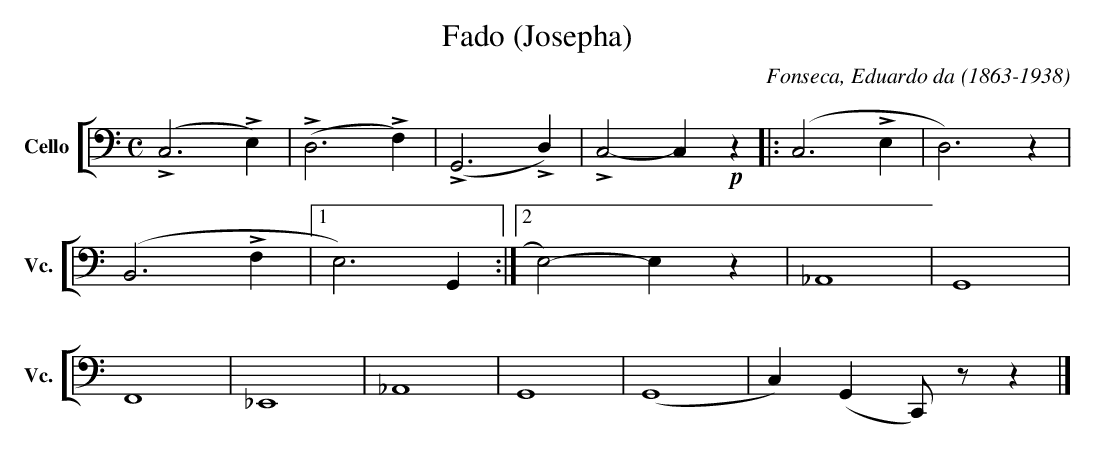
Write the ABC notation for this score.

X:1
T:Fado (Josepha)
C:Fonseca, Eduardo da (1863-1938)
M:C
L:1/4
K:C
V: 5 clef=bass name="Cello" sname="Vc."
%%staves [ 5 ]
    (!>!C,2>!>!E,2) | (!>!D,2>!>!F,2) | (!>!G,,2>!>!D,2) | !>!C,2-C,!p!z |: \
    (C,2>!>!E,2 | D,3)z| (B,,3!>!F,|1 E,3)G,, :|2 \
   E,2)-E,z | _A,,4 | G,,4| F,,4| _E,,4| _A,,4 | G,,4| (G,,4|C,) (G,,C,,/)z/z |] \
